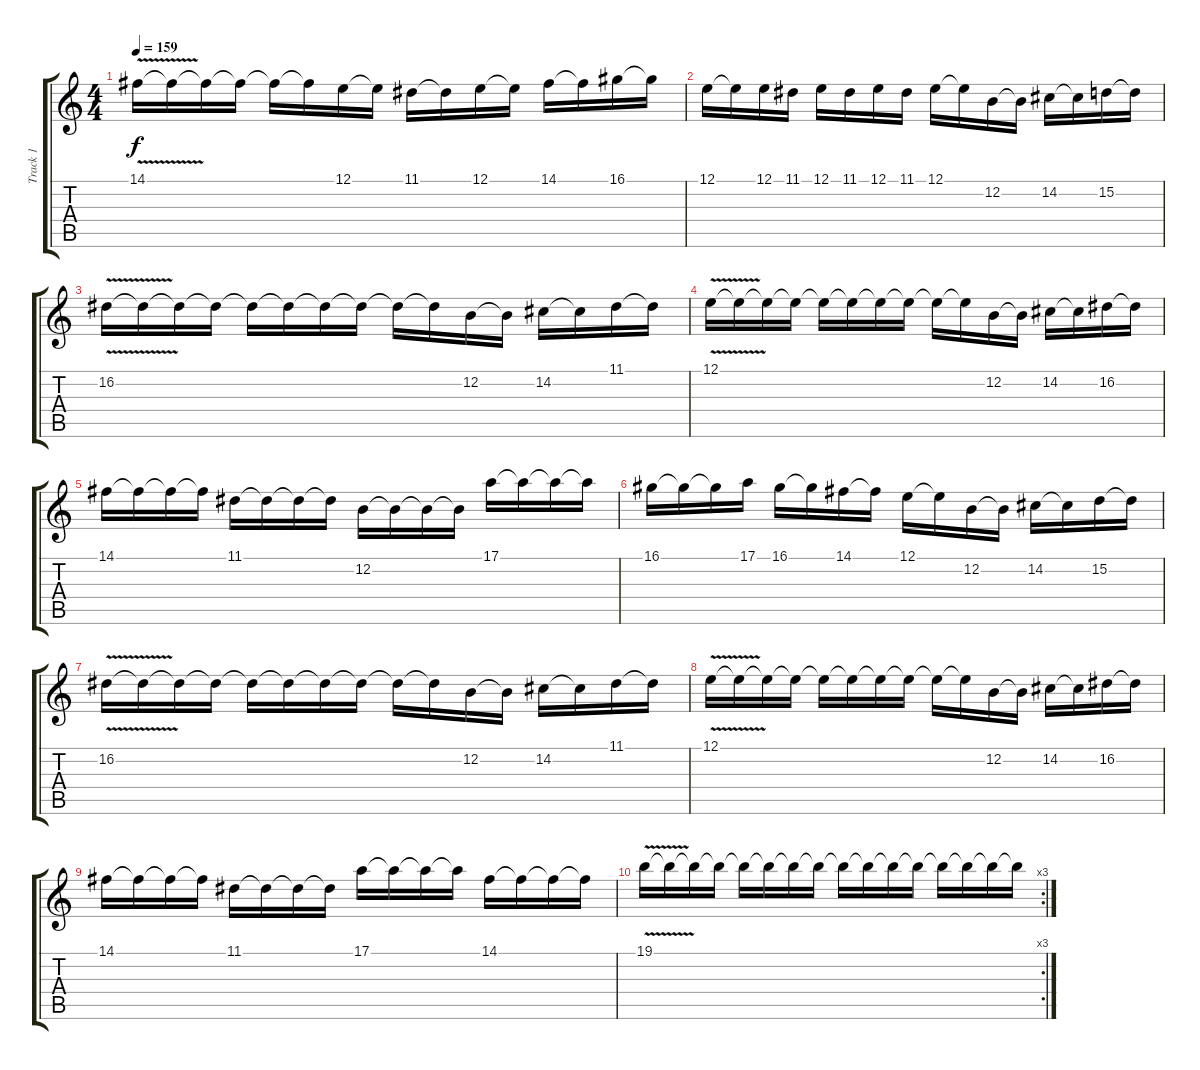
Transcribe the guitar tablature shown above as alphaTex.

\track ("Track 1" "Track 1") {instrument lead5charang}
\staff {score tabs}
\tuning (E4 B3 G3 D3 A2 E2) {hide}
\ts (4 4)
\tempo 159
\clef g2
\ks c
14.1{v}.16{dy f} 14.1{t}.16 14.1{t}.16 14.1{t}.16 14.1{t}.16 14.1{t}.16 12.1.16 12.1{t}.16 11.1.16 11.1{t}.16 12.1.16 12.1{t}.16 14.1.16 14.1{t}.16 16.1.16 16.1{t}.16 |
12.1.16 12.1{t}.16 12.1.16 11.1.16 12.1.16 11.1.16 12.1.16 11.1.16 12.1.16 12.1{t}.16 12.2.16 12.2{t}.16 14.2.16 14.2{t}.16 15.2.16 15.2{t}.16 |
16.2{v}.16 16.2{t}.16 16.2{t}.16 16.2{t}.16 16.2{t}.16 16.2{t}.16 16.2{t}.16 16.2{t}.16 16.2{t}.16 16.2{t}.16 12.2.16 12.2{t}.16 14.2.16 14.2{t}.16 11.1.16 11.1{t}.16 |
12.1{v}.16 12.1{t}.16 12.1{t}.16 12.1{t}.16 12.1{t}.16 12.1{t}.16 12.1{t}.16 12.1{t}.16 12.1{t}.16 12.1{t}.16 12.2.16 12.2{t}.16 14.2.16 14.2{t}.16 16.2.16 16.2{t}.16 |
14.1.16 14.1{t}.16 14.1{t}.16 14.1{t}.16 11.1.16 11.1{t}.16 11.1{t}.16 11.1{t}.16 12.2.16 12.2{t}.16 12.2{t}.16 12.2{t}.16 17.1.16 17.1{t}.16 17.1{t}.16 17.1{t}.16 |
16.1.16 16.1{t}.16 16.1{t}.16 17.1.16 16.1.16 16.1{t}.16 14.1.16 14.1{t}.16 12.1.16 12.1{t}.16 12.2.16 12.2{t}.16 14.2.16 14.2{t}.16 15.2.16 15.2{t}.16 |
16.2{v}.16 16.2{t}.16 16.2{t}.16 16.2{t}.16 16.2{t}.16 16.2{t}.16 16.2{t}.16 16.2{t}.16 16.2{t}.16 16.2{t}.16 12.2.16 12.2{t}.16 14.2.16 14.2{t}.16 11.1.16 11.1{t}.16 |
12.1{v}.16 12.1{t}.16 12.1{t}.16 12.1{t}.16 12.1{t}.16 12.1{t}.16 12.1{t}.16 12.1{t}.16 12.1{t}.16 12.1{t}.16 12.2.16 12.2{t}.16 14.2.16 14.2{t}.16 16.2.16 16.2{t}.16 |
14.1.16 14.1{t}.16 14.1{t}.16 14.1{t}.16 11.1.16 11.1{t}.16 11.1{t}.16 11.1{t}.16 17.1.16 17.1{t}.16 17.1{t}.16 17.1{t}.16 14.1.16 14.1{t}.16 14.1{t}.16 14.1{t}.16 |
\rc 3
19.1{v}.16 19.1{t}.16 19.1{t}.16 19.1{t}.16 19.1{t}.16 19.1{t}.16 19.1{t}.16 19.1{t}.16 19.1{t}.16 19.1{t}.16 19.1{t}.16 19.1{t}.16 19.1{t}.16 19.1{t}.16 19.1{t}.16 19.1{t}.16
